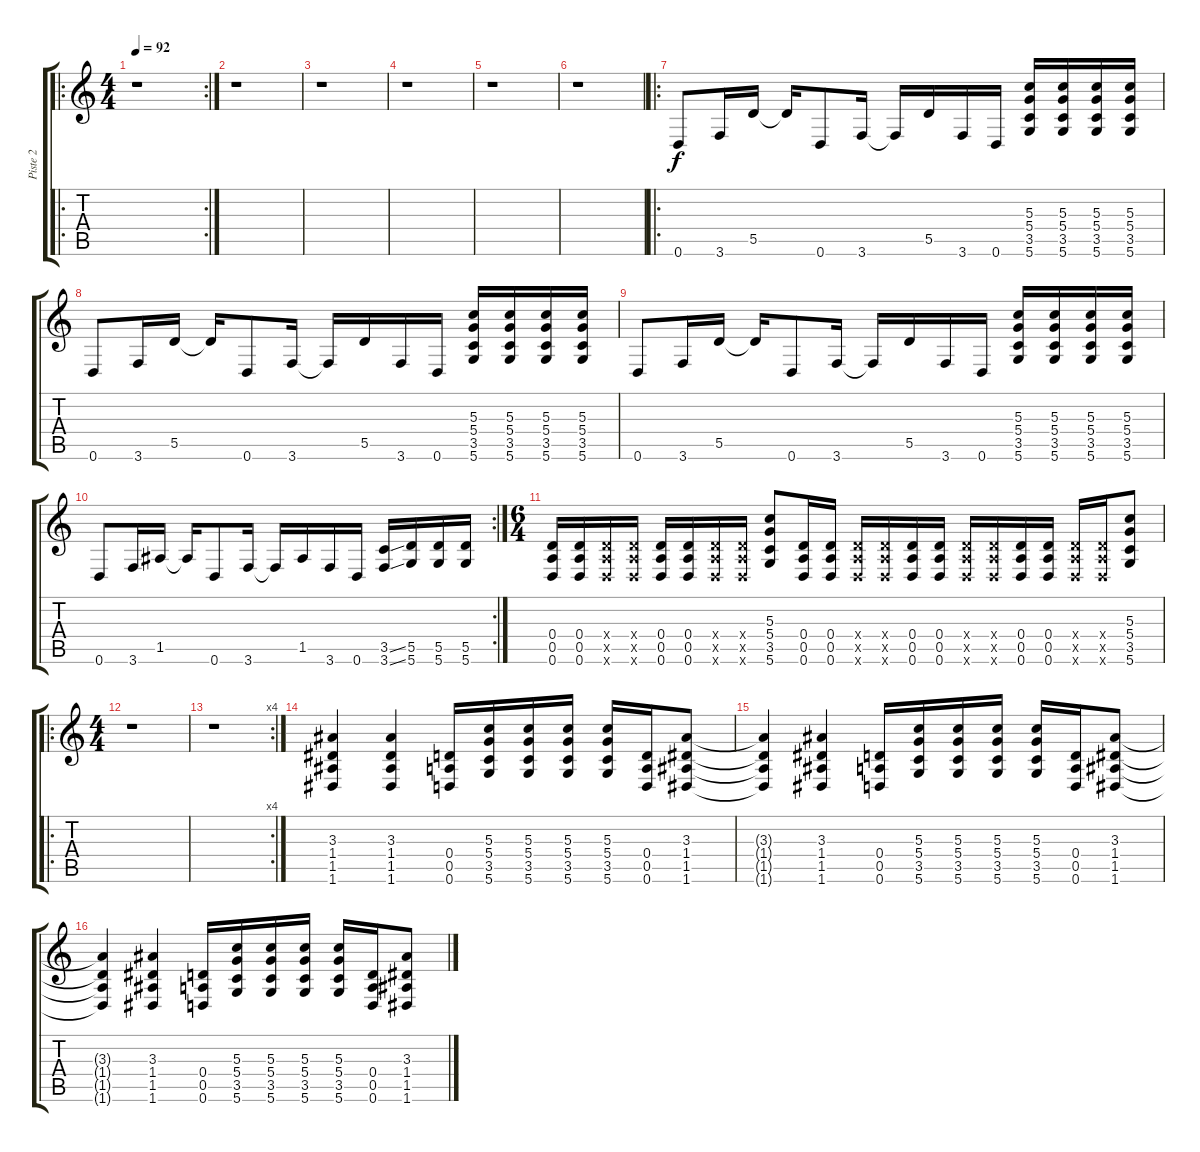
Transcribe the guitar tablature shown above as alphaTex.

\track ("Piste 2" "Piste 2") {instrument distortionguitar}
\staff {score tabs}
\tuning (E4 B3 G3 D3 A2 D2) {hide}
\ro
\rc 2
\ts (4 4)
\tempo 92
\clef g2
\ks c
r.1{dy f instrument distortionguitar} |
r.1 |
r.1 |
r.1 |
r.1 |
r.1 |
\ro
0.6.8 3.6.16 5.5.16 5.5{t}.16 0.6.8 3.6.16 3.6{t}.16 5.5.16 3.6.16 0.6.16 (5.3 5.4 3.5 5.6).16 (5.3 5.4 3.5 5.6).16 (5.3 5.4 3.5 5.6).16 (5.3 5.4 3.5 5.6).16 |
0.6.8 3.6.16 5.5.16 5.5{t}.16 0.6.8 3.6.16 3.6{t}.16 5.5.16 3.6.16 0.6.16 (5.3 5.4 3.5 5.6).16 (5.3 5.4 3.5 5.6).16 (5.3 5.4 3.5 5.6).16 (5.3 5.4 3.5 5.6).16 |
0.6.8 3.6.16 5.5.16 5.5{t}.16 0.6.8 3.6.16 3.6{t}.16 5.5.16 3.6.16 0.6.16 (5.3 5.4 3.5 5.6).16 (5.3 5.4 3.5 5.6).16 (5.3 5.4 3.5 5.6).16 (5.3 5.4 3.5 5.6).16 |
\rc 2
0.6.8 3.6.16 1.5.16 1.5{t}.16 0.6.8 3.6.16 3.6{t}.16 1.5.16 3.6.16 0.6.16 (3.5{ss} 3.6{ss}).16 (5.5 5.6).16 (5.5 5.6).16 (5.5 5.6).16 |
\ts (6 4)
(0.4 0.5 0.6).16 (0.4 0.5 0.6).16 (0.4{x} 0.5{x} 0.6{x}).16 (0.4{x} 0.5{x} 0.6{x}).16 (0.4 0.5 0.6).16 (0.4 0.5 0.6).16 (0.4{x} 0.5{x} 0.6{x}).16 (0.4{x} 0.5{x} 0.6{x}).16 (5.3 5.4 3.5 5.6).8 (0.4 0.5 0.6).16 (0.4 0.5 0.6).16 (0.4{x} 0.5{x} 0.6{x}).16 (0.4{x} 0.5{x} 0.6{x}).16 (0.4 0.5 0.6).16 (0.4 0.5 0.6).16 (0.4{x} 0.5{x} 0.6{x}).16 (0.4{x} 0.5{x} 0.6{x}).16 (0.4 0.5 0.6).16 (0.4 0.5 0.6).16 (0.4{x} 0.5{x} 0.6{x}).16 (0.4{x} 0.5{x} 0.6{x}).16 (5.3 5.4 3.5 5.6).8 |
\ro
\ts (4 4)
r.1 |
\rc 4
r.1 |
(3.3 1.4 1.5 1.6).4 (3.3 1.4 1.5 1.6).4 (0.4 0.5 0.6).16 (5.3 5.4 3.5 5.6).16 (5.3 5.4 3.5 5.6).16 (5.3 5.4 3.5 5.6).16 (5.3 5.4 3.5 5.6).16 (0.4 0.5 0.6).16 (3.3 1.4 1.5 1.6).8 |
(3.3{t} 1.4{t} 1.5{t} 1.6{t}).4 (3.3 1.4 1.5 1.6).4 (0.4 0.5 0.6).16 (5.3 5.4 3.5 5.6).16 (5.3 5.4 3.5 5.6).16 (5.3 5.4 3.5 5.6).16 (5.3 5.4 3.5 5.6).16 (0.4 0.5 0.6).16 (3.3 1.4 1.5 1.6).8 |
(3.3{t} 1.4{t} 1.5{t} 1.6{t}).4 (3.3 1.4 1.5 1.6).4 (0.4 0.5 0.6).16 (5.3 5.4 3.5 5.6).16 (5.3 5.4 3.5 5.6).16 (5.3 5.4 3.5 5.6).16 (5.3 5.4 3.5 5.6).16 (0.4 0.5 0.6).16 (3.3 1.4 1.5 1.6).8
